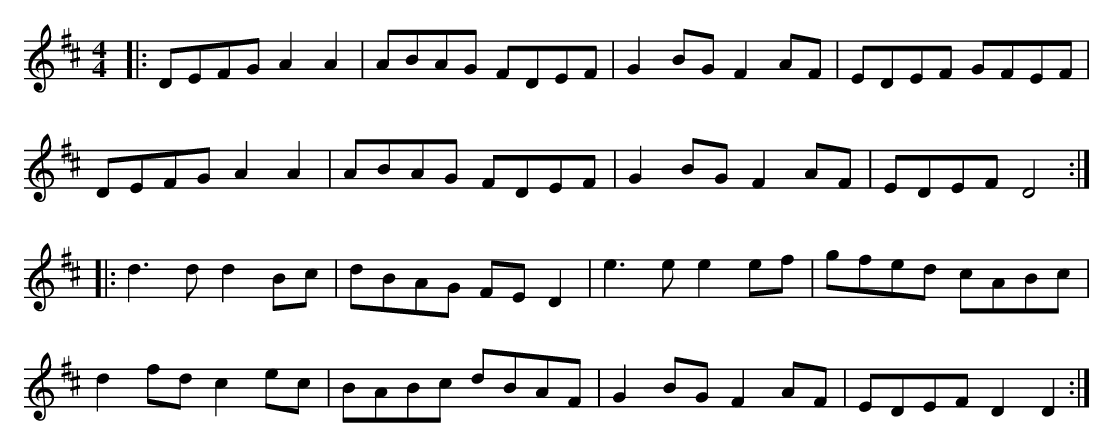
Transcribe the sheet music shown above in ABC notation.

X:1
M:4/4
K:D
|:DEFG A2 A2|ABAG FDEF|G2 BG F2 AF|EDEF GFEF|
DEFG A2 A2|ABAG FDEF|G2 BG F2 AF|EDEF D4:|
|: d3 dd2 Bc|dBAG FE D2|e3 e e2 ef|gfed cABc|
d2 fd c2 ec|BABc dBAF|G2 BG F2 AF|EDEF D2 D2:|
